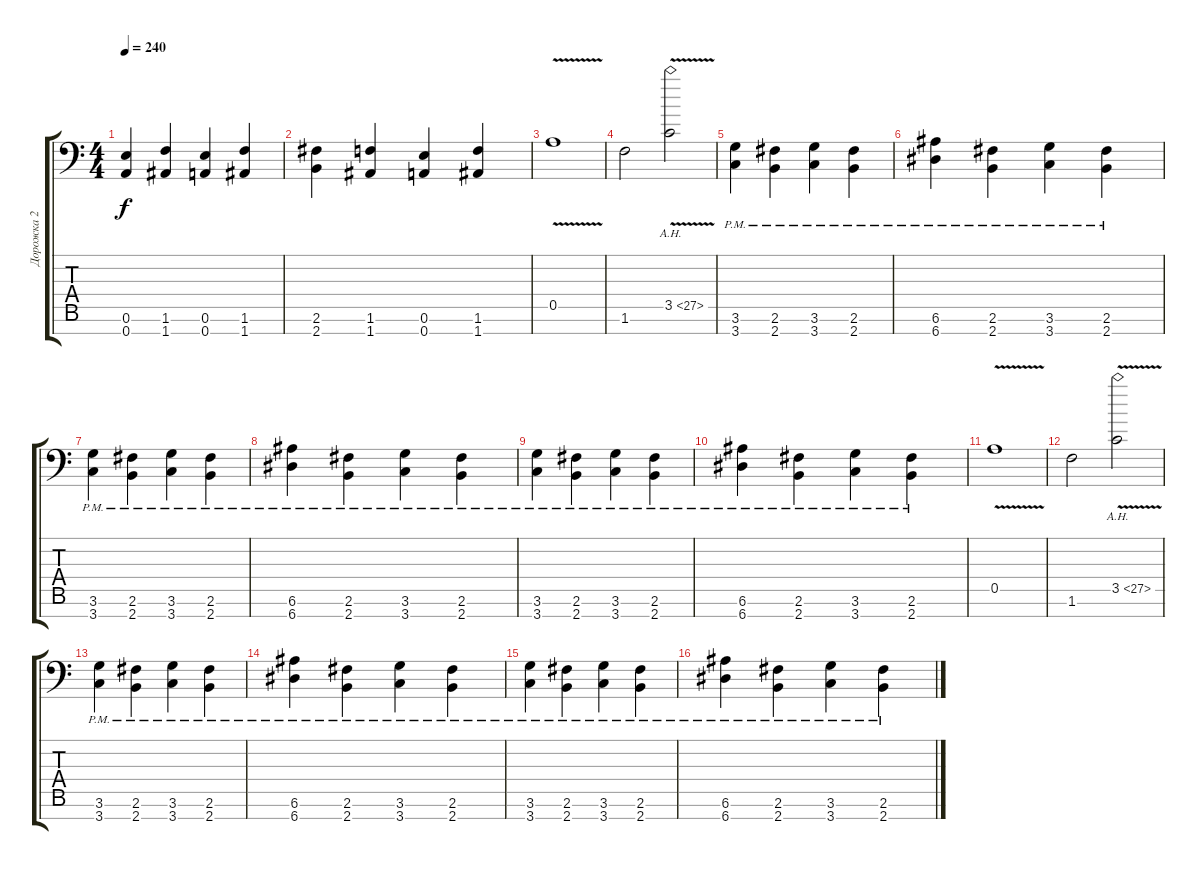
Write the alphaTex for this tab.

\track ("Дорожка 2" "Дорожка 2") {instrument distortionguitar}
\staff {score tabs}
\tuning (E4 B3 G3 D3 A2 E2 A1) {hide}
\ts (4 4)
\tempo 240
\clef f4
\ks c
(0.6 0.7).4{dy f} (1.6 1.7).4 (0.6 0.7).4 (1.6 1.7).4 |
(2.6 2.7).4 (1.6 1.7).4 (0.6 0.7).4 (1.6 1.7).4 |
0.5{v}.1 |
1.6.2 3.5{ah 24 v}.2 |
(3.6{pm} 3.7{pm}).4 (2.6{pm} 2.7{pm}).4 (3.6{pm} 3.7{pm}).4 (2.6{pm} 2.7{pm}).4 |
(6.6{pm} 6.7{pm}).4 (2.6{pm} 2.7{pm}).4 (3.6{pm} 3.7{pm}).4 (2.6{pm} 2.7{pm}).4 |
(3.6{pm} 3.7{pm}).4 (2.6{pm} 2.7{pm}).4 (3.6{pm} 3.7{pm}).4 (2.6{pm} 2.7{pm}).4 |
(6.6{pm} 6.7{pm}).4 (2.6{pm} 2.7{pm}).4 (3.6{pm} 3.7{pm}).4 (2.6{pm} 2.7{pm}).4 |
(3.6{pm} 3.7{pm}).4 (2.6{pm} 2.7{pm}).4 (3.6{pm} 3.7{pm}).4 (2.6{pm} 2.7{pm}).4 |
(6.6{pm} 6.7{pm}).4 (2.6{pm} 2.7{pm}).4 (3.6{pm} 3.7{pm}).4 (2.6{pm} 2.7{pm}).4 |
0.5{v}.1 |
1.6.2 3.5{ah 24 v}.2 |
(3.6{pm} 3.7{pm}).4 (2.6{pm} 2.7{pm}).4 (3.6{pm} 3.7{pm}).4 (2.6{pm} 2.7{pm}).4 |
(6.6{pm} 6.7{pm}).4 (2.6{pm} 2.7{pm}).4 (3.6{pm} 3.7{pm}).4 (2.6{pm} 2.7{pm}).4 |
(3.6{pm} 3.7{pm}).4 (2.6{pm} 2.7{pm}).4 (3.6{pm} 3.7{pm}).4 (2.6{pm} 2.7{pm}).4 |
(6.6{pm} 6.7{pm}).4 (2.6{pm} 2.7{pm}).4 (3.6{pm} 3.7{pm}).4 (2.6{pm} 2.7{pm}).4
